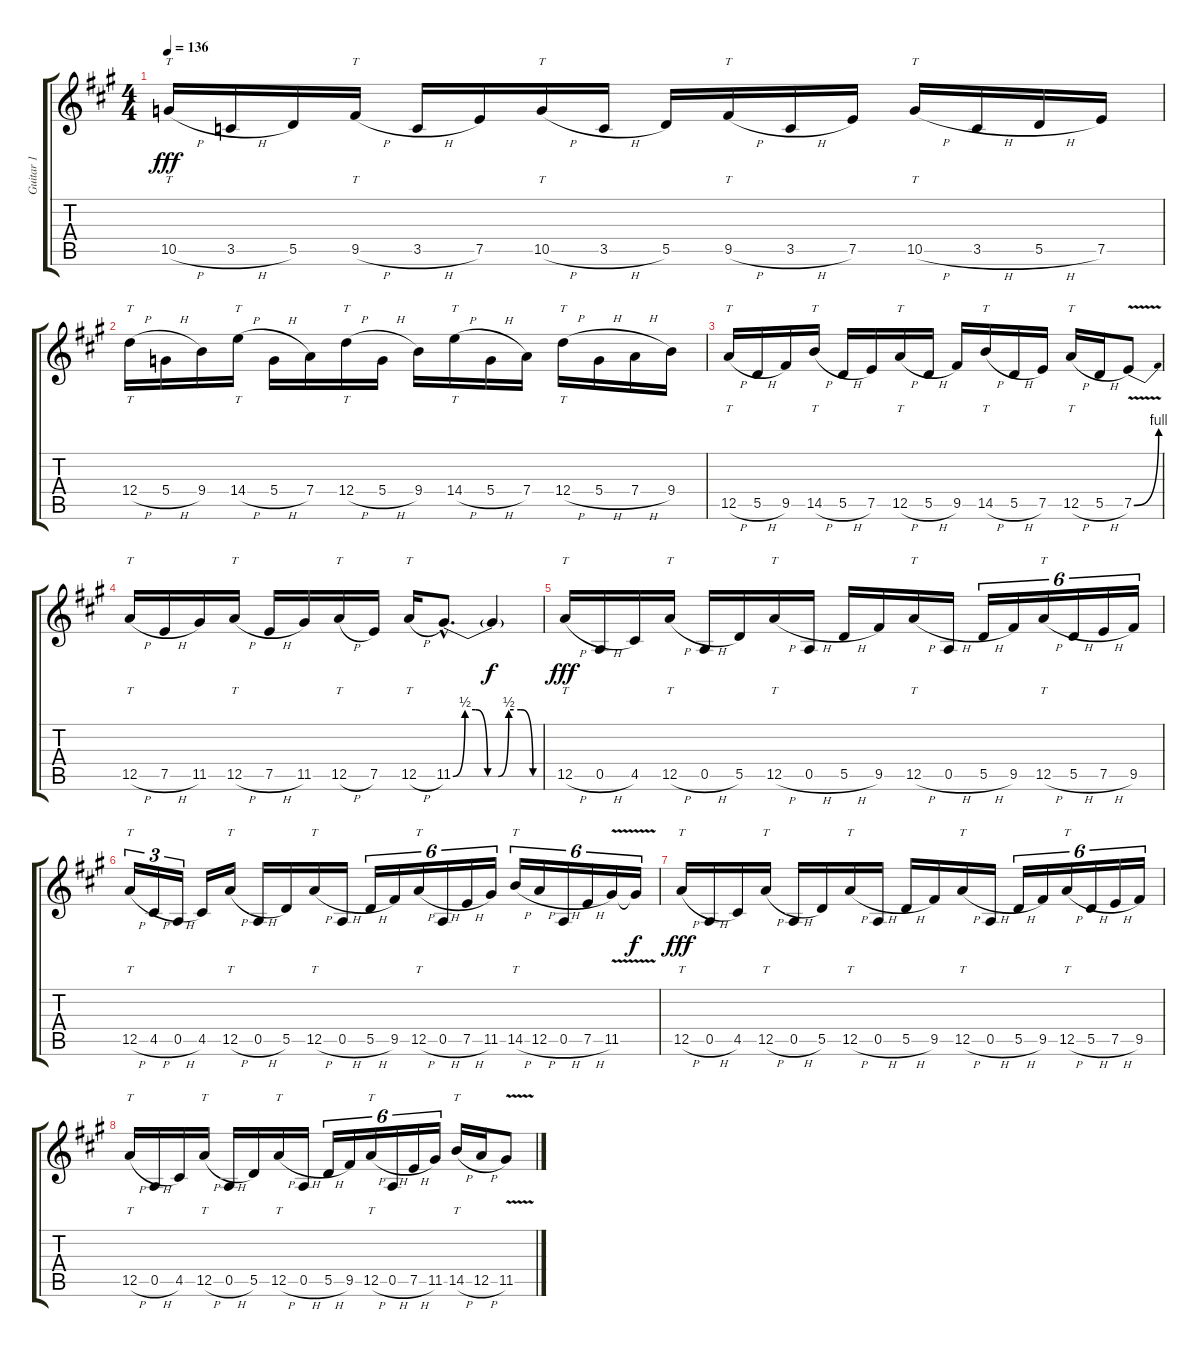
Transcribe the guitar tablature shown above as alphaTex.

\track ("Guitar 1" "Guitar 1") {instrument distortionguitar}
\staff {score tabs}
\tuning (E4 B3 G3 D3 A2 E2) {hide}
\ts (4 4)
\tempo 136
\clef g2
\ks a
10.5{h}.16{tt dy fff} 3.5{h}.16 5.5.16 9.5{h}.16{tt} 3.5{h}.16 7.5.16 10.5{h}.16{tt} 3.5{h}.16 5.5.16 9.5{h}.16{tt} 3.5{h}.16 7.5.16 10.5{h}.16{tt} 3.5{h}.16 5.5{h}.16 7.5.16 |
12.4{h}.16{tt} 5.4{h}.16 9.4.16 14.4{h}.16{tt} 5.4{h}.16 7.4.16 12.4{h}.16{tt} 5.4{h}.16 9.4.16 14.4{h}.16{tt} 5.4{h}.16 7.4.16 12.4{h}.16{tt} 5.4{h}.16 7.4{h}.16 9.4.16 |
12.5{h}.16{tt} 5.5{h}.16 9.5.16 14.5{h}.16{tt} 5.5{h}.16 7.5.16 12.5{h}.16{tt} 5.5{h}.16 9.5.16 14.5{h}.16{tt} 5.5{h}.16 7.5.16 12.5{h}.16{tt} 5.5{h}.16 7.5{be (bend 0 0 60 4) v}.8 |
12.5{h}.16{tt} 7.5{h}.16 11.5.16 12.5{h}.16{tt} 7.5{h}.16 11.5.16 12.5{h}.16{tt} 7.5.16 12.5{h}.16{tt} 11.5{be (custom 0 0 8 2 15 2 23 0 30 0 37 2 45 2 53 0 60 0) hac}.8{d} 11.5{t}.4{dy f} |
12.5{h}.16{tt dy fff} 0.5{h}.16 4.5.16 12.5{h}.16{tt} 0.5{h}.16 5.5.16 12.5{h}.16{tt} 0.5{h}.16 5.5{h}.16 9.5.16 12.5{h}.16{tt} 0.5{h}.16 5.5{h}.16{tu (6 4)} 9.5.16{tu (6 4)} 12.5{h}.16{tt tu (6 4)} 5.5{h}.16{tu (6 4)} 7.5{h}.16{tu (6 4)} 9.5.16{tu (6 4)} |
12.5{h}.16{tt tu (3 2)} 4.5{h}.16{tu (3 2)} 0.5{h}.16{tu (3 2)} 4.5.16 12.5{h}.16{tt} 0.5{h}.16 5.5.16 12.5{h}.16{tt} 0.5{h}.16 5.5{h}.16{tu (6 4)} 9.5.16{tu (6 4)} 12.5{h}.16{tt tu (6 4)} 0.5{h}.16{tu (6 4)} 7.5{h}.16{tu (6 4)} 11.5.16{tu (6 4)} 14.5{h}.16{tt tu (6 4)} 12.5{h}.16{tu (6 4)} 0.5{h}.16{tu (6 4)} 7.5{h}.16{tu (6 4)} 11.5{v}.16{tu (6 4)} 11.5{t}.16{tu (6 4) dy f} |
12.5{h}.16{tt dy fff} 0.5{h}.16 4.5.16 12.5{h}.16{tt} 0.5{h}.16 5.5.16 12.5{h}.16{tt} 0.5{h}.16 5.5{h}.16 9.5.16 12.5{h}.16{tt} 0.5{h}.16 5.5{h}.16{tu (6 4)} 9.5.16{tu (6 4)} 12.5{h}.16{tt tu (6 4)} 5.5{h}.16{tu (6 4)} 7.5{h}.16{tu (6 4)} 9.5.16{tu (6 4)} |
12.5{h}.16{tt} 0.5{h}.16 4.5.16 12.5{h}.16{tt} 0.5{h}.16 5.5.16 12.5{h}.16{tt} 0.5{h}.16 5.5{h}.16{tu (6 4)} 9.5.16{tu (6 4)} 12.5{h}.16{tt tu (6 4)} 0.5{h}.16{tu (6 4)} 7.5{h}.16{tu (6 4)} 11.5.16{tu (6 4)} 14.5{h}.16{tt} 12.5{h}.16 11.5{v}.8
